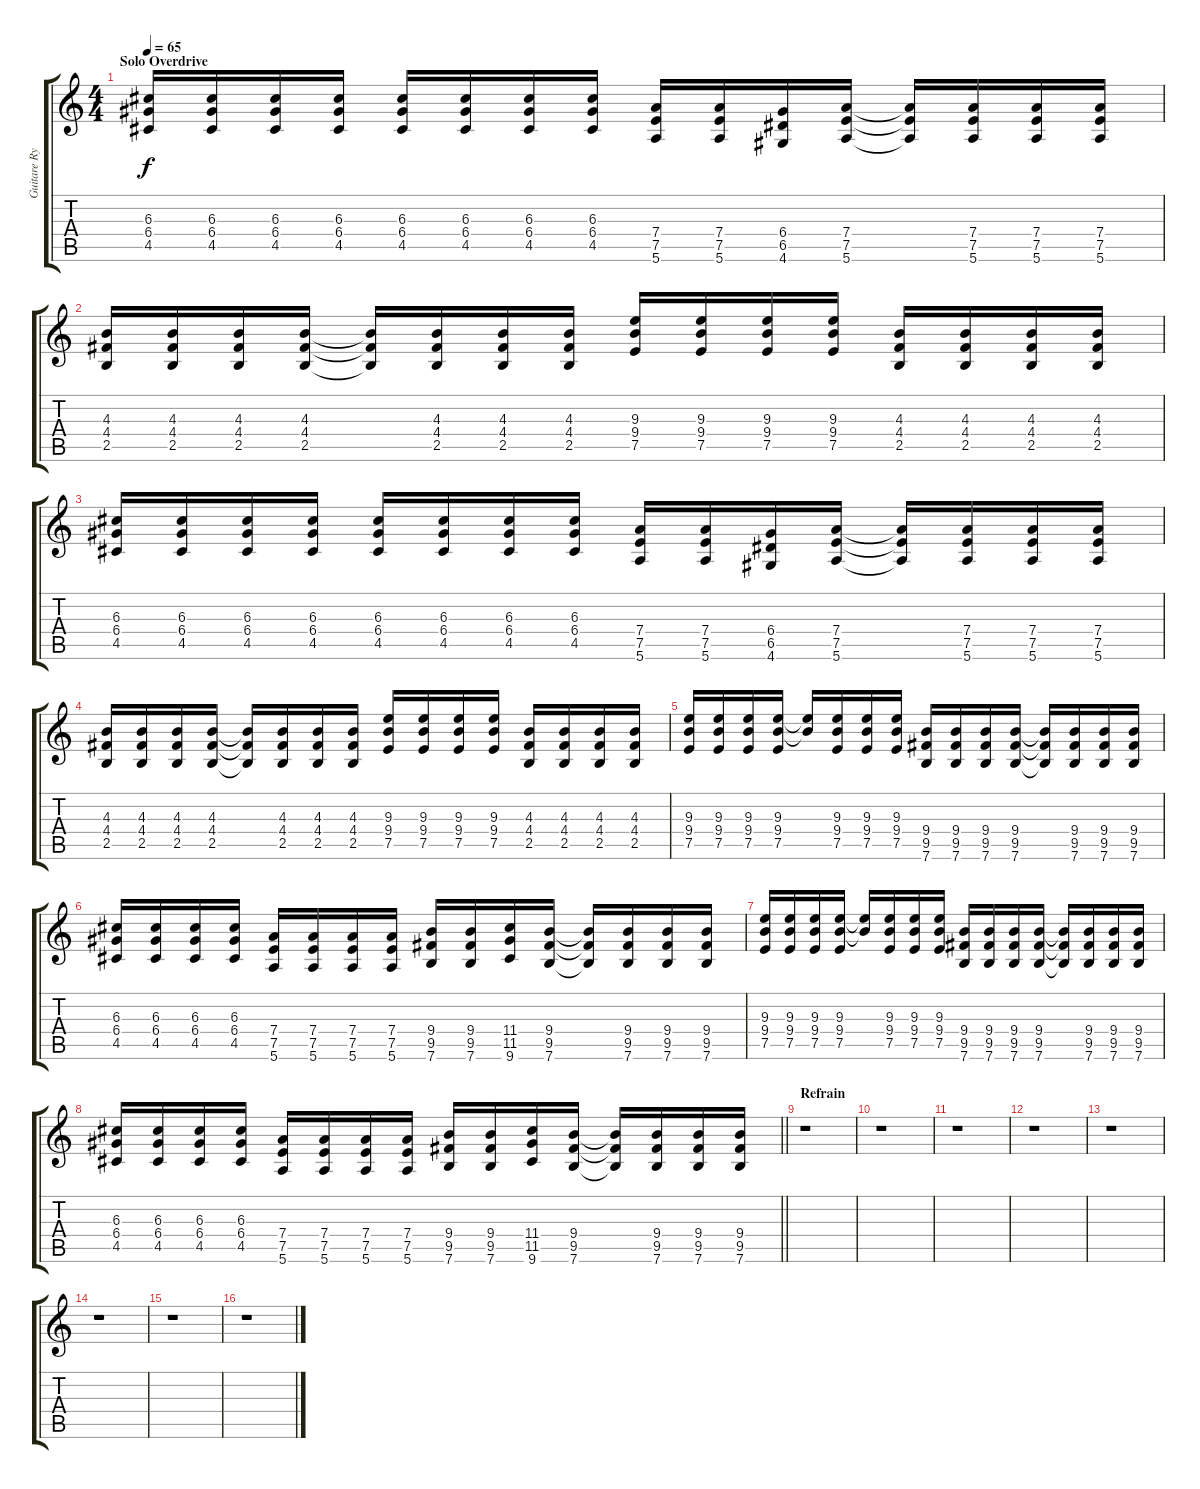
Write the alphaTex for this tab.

\track ("Guitare Rythmique 2" "Guitare Ry") {instrument distortionguitar}
\staff {score tabs}
\tuning (E4 B3 G3 D3 A2 E2) {hide}
\ts (4 4)
\section ("" "Solo Overdrive")
\tempo 65
\clef g2
\ks c
(6.3 6.4 4.5).16{dy f} (6.3 6.4 4.5).16 (6.3 6.4 4.5).16 (6.3 6.4 4.5).16 (6.3 6.4 4.5).16 (6.3 6.4 4.5).16 (6.3 6.4 4.5).16 (6.3 6.4 4.5).16 (7.4 7.5 5.6).16 (7.4 7.5 5.6).16 (6.4 6.5 4.6).16 (7.4 7.5 5.6).16 (7.4{t} 7.5{t} 5.6{t}).16 (7.4 7.5 5.6).16 (7.4 7.5 5.6).16 (7.4 7.5 5.6).16 |
(4.3 4.4 2.5).16 (4.3 4.4 2.5).16 (4.3 4.4 2.5).16 (4.3 4.4 2.5).16 (4.3{t} 4.4{t} 2.5{t}).16 (4.3 4.4 2.5).16 (4.3 4.4 2.5).16 (4.3 4.4 2.5).16 (9.3 9.4 7.5).16 (9.3 9.4 7.5).16 (9.3 9.4 7.5).16 (9.3 9.4 7.5).16 (4.3 4.4 2.5).16 (4.3 4.4 2.5).16 (4.3 4.4 2.5).16 (4.3 4.4 2.5).16 |
(6.3 6.4 4.5).16 (6.3 6.4 4.5).16 (6.3 6.4 4.5).16 (6.3 6.4 4.5).16 (6.3 6.4 4.5).16 (6.3 6.4 4.5).16 (6.3 6.4 4.5).16 (6.3 6.4 4.5).16 (7.4 7.5 5.6).16 (7.4 7.5 5.6).16 (6.4 6.5 4.6).16 (7.4 7.5 5.6).16 (7.4{t} 7.5{t} 5.6{t}).16 (7.4 7.5 5.6).16 (7.4 7.5 5.6).16 (7.4 7.5 5.6).16 |
(4.3 4.4 2.5).16 (4.3 4.4 2.5).16 (4.3 4.4 2.5).16 (4.3 4.4 2.5).16 (4.3{t} 4.4{t} 2.5{t}).16 (4.3 4.4 2.5).16 (4.3 4.4 2.5).16 (4.3 4.4 2.5).16 (9.3 9.4 7.5).16 (9.3 9.4 7.5).16 (9.3 9.4 7.5).16 (9.3 9.4 7.5).16 (4.3 4.4 2.5).16 (4.3 4.4 2.5).16 (4.3 4.4 2.5).16 (4.3 4.4 2.5).16 |
(9.3 9.4 7.5).16 (9.3 9.4 7.5).16 (9.3 9.4 7.5).16 (9.3 9.4 7.5).16 (9.3{t} 9.4{t}).16 (9.3 9.4 7.5).16 (9.3 9.4 7.5).16 (9.3 9.4 7.5).16 (9.4 9.5 7.6).16 (9.4 9.5 7.6).16 (9.4 9.5 7.6).16 (9.4 9.5 7.6).16 (9.4{t} 9.5{t} 7.6{t}).16 (9.4 9.5 7.6).16 (9.4 9.5 7.6).16 (9.4 9.5 7.6).16 |
(6.3 6.4 4.5).16 (6.3 6.4 4.5).16 (6.3 6.4 4.5).16 (6.3 6.4 4.5).16 (7.4 7.5 5.6).16 (7.4 7.5 5.6).16 (7.4 7.5 5.6).16 (7.4 7.5 5.6).16 (9.4 9.5 7.6).16 (9.4 9.5 7.6).16 (11.4 11.5 9.6).16 (9.4 9.5 7.6).16 (9.4{t} 9.5{t} 7.6{t}).16 (9.4 9.5 7.6).16 (9.4 9.5 7.6).16 (9.4 9.5 7.6).16 |
(9.3 9.4 7.5).16 (9.3 9.4 7.5).16 (9.3 9.4 7.5).16 (9.3 9.4 7.5).16 (9.3{t} 9.4{t}).16 (9.3 9.4 7.5).16 (9.3 9.4 7.5).16 (9.3 9.4 7.5).16 (9.4 9.5 7.6).16 (9.4 9.5 7.6).16 (9.4 9.5 7.6).16 (9.4 9.5 7.6).16 (9.4{t} 9.5{t} 7.6{t}).16 (9.4 9.5 7.6).16 (9.4 9.5 7.6).16 (9.4 9.5 7.6).16 |
\barLineRight lightlight
(6.3 6.4 4.5).16 (6.3 6.4 4.5).16 (6.3 6.4 4.5).16 (6.3 6.4 4.5).16 (7.4 7.5 5.6).16 (7.4 7.5 5.6).16 (7.4 7.5 5.6).16 (7.4 7.5 5.6).16 (9.4 9.5 7.6).16 (9.4 9.5 7.6).16 (11.4 11.5 9.6).16 (9.4 9.5 7.6).16 (9.4{t} 9.5{t} 7.6{t}).16 (9.4 9.5 7.6).16 (9.4 9.5 7.6).16 (9.4 9.5 7.6).16 |
\section ("" "Refrain")
r.1 |
r.1 |
r.1 |
r.1 |
r.1 |
r.1 |
r.1 |
r.1
